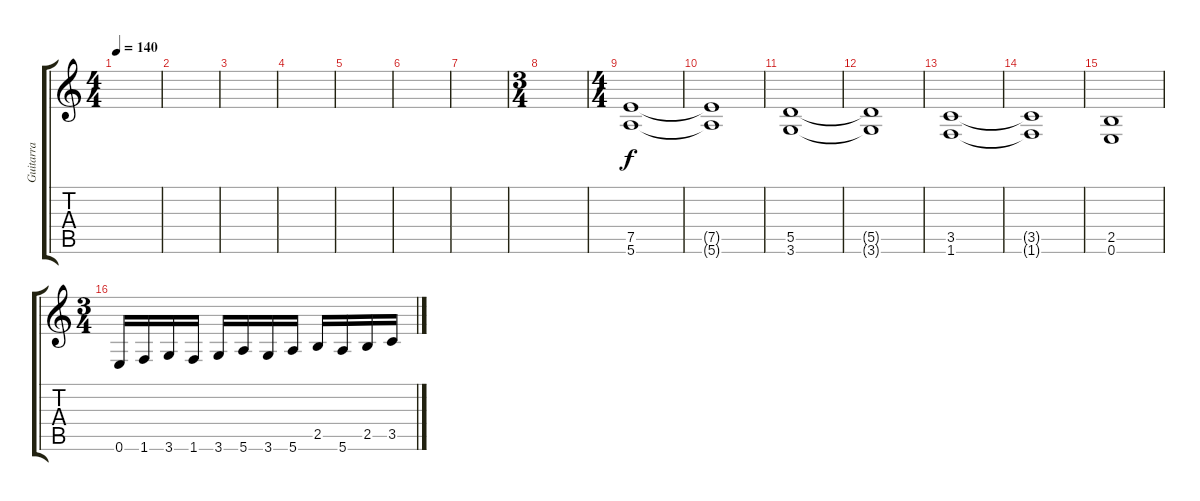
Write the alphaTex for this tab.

\track ("Guitarra" "Guitarra") {instrument distortionguitar}
\staff {score tabs}
\tuning (E4 B3 G3 D3 A2 E2) {hide}
\ts (4 4)
\tempo 140
\clef g2
\ks c
|
|
|
|
|
|
|
\ts (3 4)
|
\ts (4 4)
(7.5 5.6).1 |
(7.5{t} 5.6{t}).1 |
(5.5 3.6).1 |
(5.5{t} 3.6{t}).1 |
(3.5 1.6).1 |
(3.5{t} 1.6{t}).1 |
(2.5 0.6).1 |
\ts (3 4)
0.6.16 1.6.16 3.6.16 1.6.16 3.6.16 5.6.16 3.6.16 5.6.16 2.5.16 5.6.16 2.5.16 3.5.16
